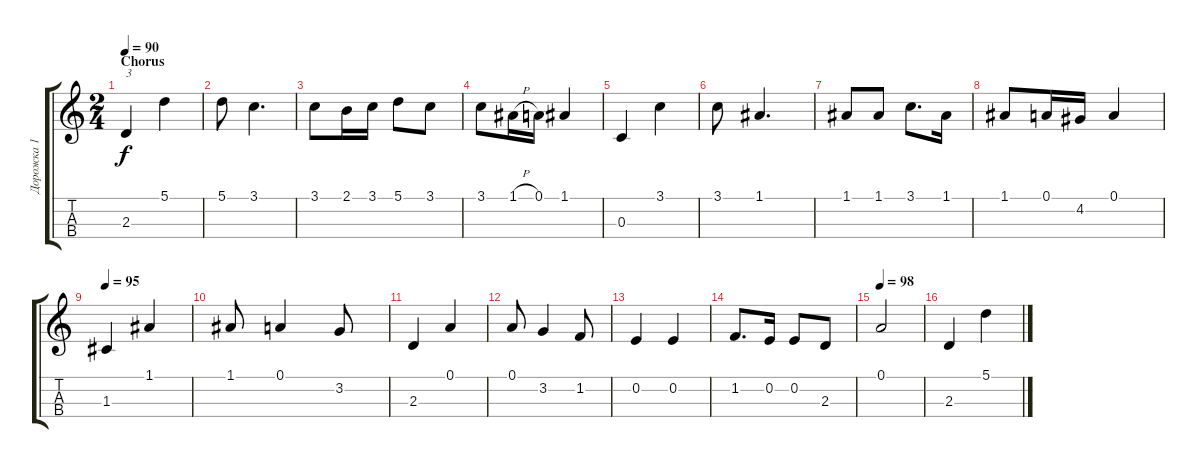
\track ("Дорожка 1" "Дорожка 1") {instrument acousticguitarsteel}
\staff {score tabs}
\tuning (A3 E3 C3 G2) {hide}
\ts (2 4)
\section ("" "Chorus")
\tempo 90
\clef g2
\ks c
2.3.4{txt "3" dy f} 5.1.4 |
5.1.8 3.1.4{d} |
3.1.8 2.1.16 3.1.16 5.1.8 3.1.8 |
3.1.8 1.1{h}.16 0.1.16 1.1.4 |
0.3.4 3.1.4 |
3.1.8 1.1.4{d} |
1.1.8 1.1.8 3.1.8{d} 1.1.16 |
1.1.8 0.1.16 4.2.16 0.1.4 |
\tempo 95
1.3.4 1.1.4 |
1.1.8 0.1.4 3.2.8 |
2.3.4 0.1.4 |
0.1.8 3.2.4 1.2.8 |
0.2.4 0.2.4 |
1.2.8{d} 0.2.16 0.2.8 2.3.8 |
\tempo 98
0.1.2 |
2.3.4 5.1.4
